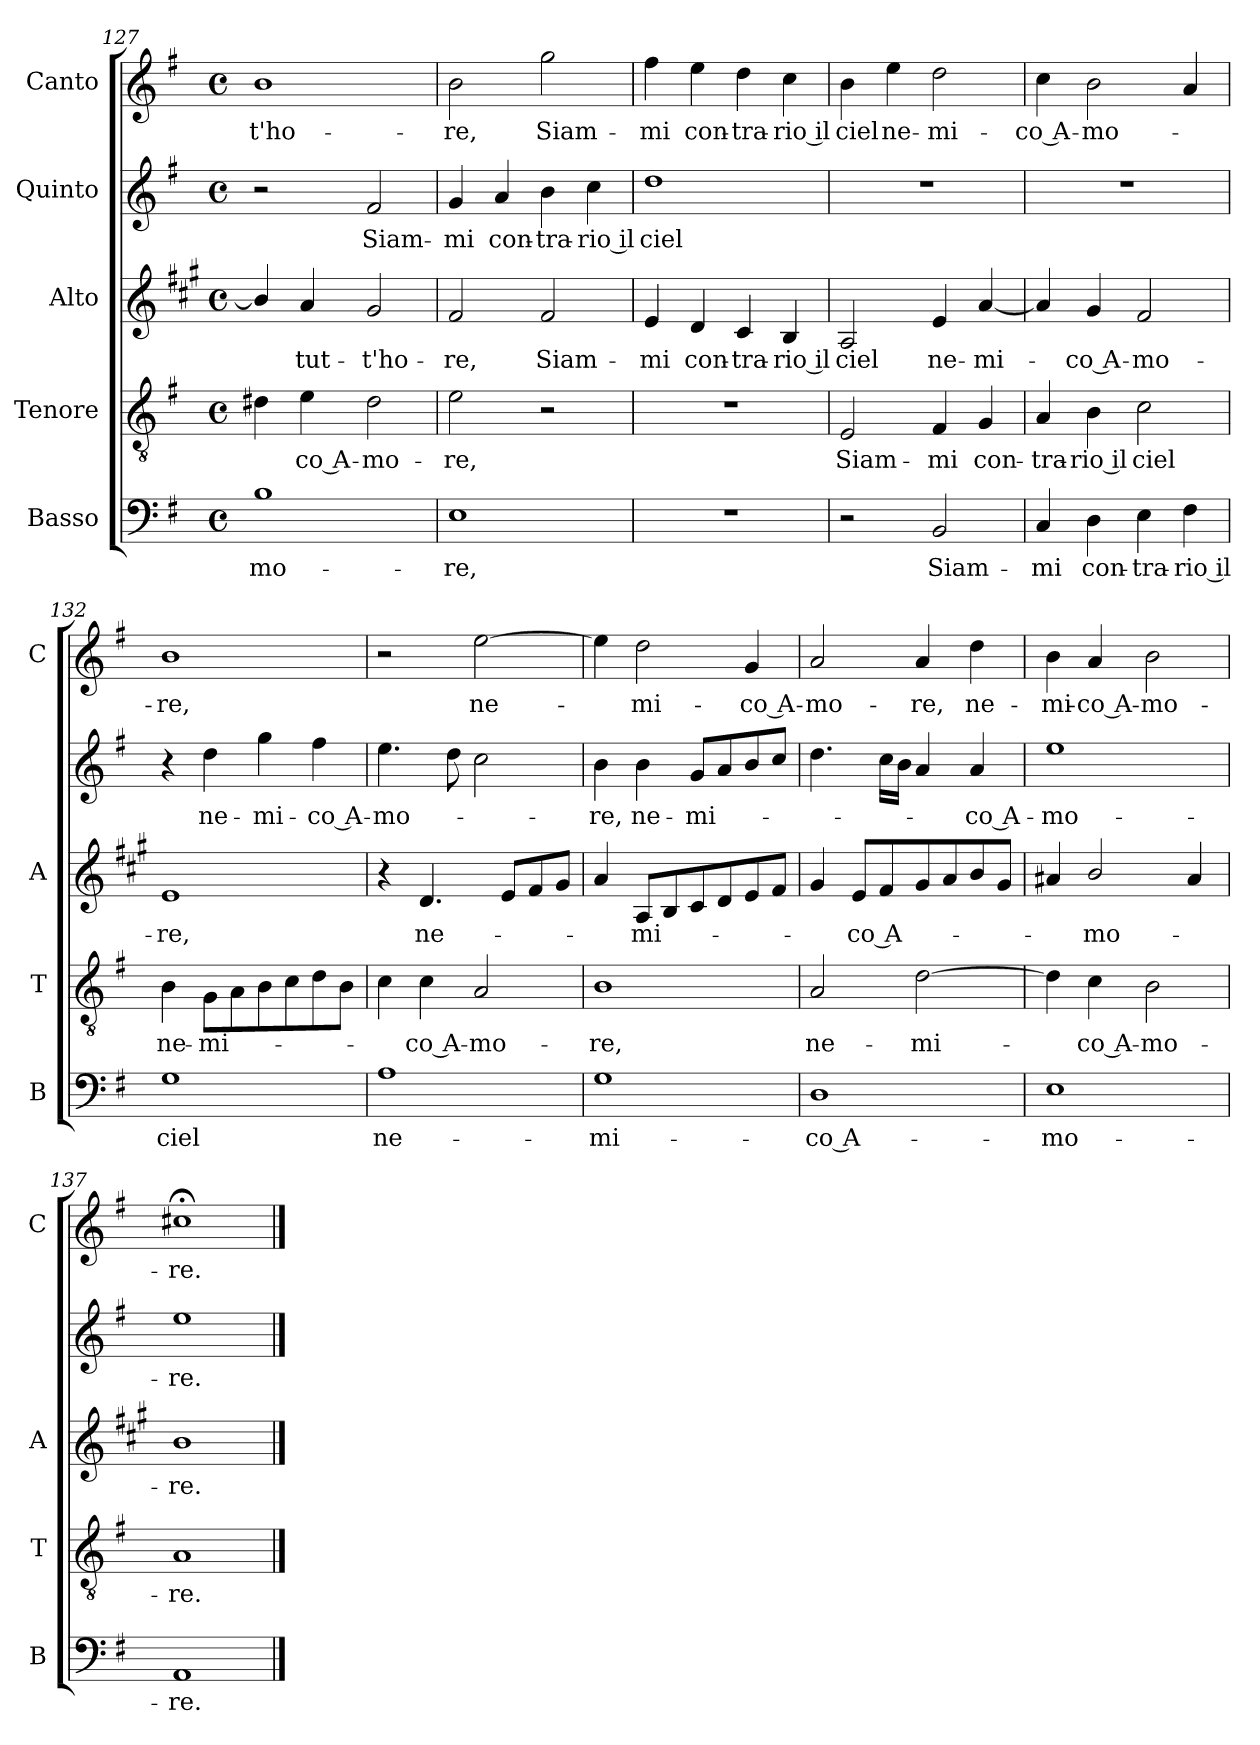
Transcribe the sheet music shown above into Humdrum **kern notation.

**kern	**text	**kern	**text	**kern	**text	**kern	**text	**kern	**text
*part5	*part5	*part4	*part4	*part3	*part3	*part2	*part2	*part1	*part1
*staff5	*staff5	*staff4	*staff4	*staff3	*staff3	*staff2	*staff2	*staff1	*staff1
*I"Basso	*	*I"Tenore	*	*I"Alto	*	*I"Quinto	*	*I"Canto	*
*I'B	*	*I'T	*	*I'A	*	*	*	*I'C	*
*clefF4	*	*clefGv2	*	*clefG2	*	*clefG2	*	*clefG2	*
*	*	*	*	*ITrd1c2	*	*	*	*	*
*k[f#]	*	*k[f#]	*	*k[f#]	*	*k[f#]	*	*k[f#]	*
*G:	*	*G:	*	*G:	*	*G:	*	*G:	*
*M4/4	*	*M4/4	*	*M4/4	*	*M4/4	*	*M4/4	*
*met(c)	*	*met(c)	*	*met(c)	*	*met(c)	*	*met(c)	*
=127	=127	=127	=127	=127	=127	=127	=127	=127	=127
!	!LO:LY:b	!	!	!	!	!	!	!	!LO:LY:b
1B	-mo-	4d#X\	.	4a/]	.	2r	.	1b	-t'ho-
!	!	!	!LO:LY:b	!	!LO:LY:b	!	!	!	!
.	.	4e\	-co A-	4g/	tut-	.	.	.	.
!	!	!	!LO:LY:b	!	!LO:LY:b	!	!LO:LY:b	!	!
.	.	2d#\	-mo-	2f#/	-t'ho-	2f#/	Siam-	.	.
=128	=128	=128	=128	=128	=128	=128	=128	=128	=128
!	!LO:LY:b	!	!LO:LY:b	!	!LO:LY:b	!	!LO:LY:b	!	!LO:LY:b
1E	-re,	2e\	-re,	2e/	-re,	4g/	-mi	2b\	-re,
!	!	!	!	!	!	!	!LO:LY:b	!	!
.	.	.	.	.	.	4a/	con-	.	.
!	!	!	!	!	!LO:LY:b	!	!LO:LY:b	!	!LO:LY:b
.	.	2r	.	2e/	Siam-	4b\	-tra-	2gg\	Siam-
!	!	!	!	!	!	!	!LO:LY:b	!	!
.	.	.	.	.	.	4cc\	-rio il	.	.
=129	=129	=129	=129	=129	=129	=129	=129	=129	=129
!	!	!	!	!	!LO:LY:b	!	!LO:LY:b	!	!LO:LY:b
1r	.	1r	.	4d/	-mi	1dd	ciel	4ff#\	-mi
!	!	!	!	!	!LO:LY:b	!	!	!	!LO:LY:b
.	.	.	.	4c/	con-	.	.	4ee\	con-
!	!	!	!	!	!LO:LY:b	!	!	!	!LO:LY:b
.	.	.	.	4B/	-tra-	.	.	4dd\	-tra-
!	!	!	!	!	!LO:LY:b	!	!	!	!LO:LY:b
.	.	.	.	4A/	-rio il	.	.	4cc\	-rio il
!!LO:LB:g=z
=130	=130	=130	=130	=130	=130	=130	=130	=130	=130
!	!	!	!LO:LY:b	!	!LO:LY:b	!	!	!	!LO:LY:b
2r	.	2E/	Siam-	2G/	ciel	1r	.	4b\	ciel
!	!	!	!	!	!	!	!	!	!LO:LY:b
.	.	.	.	.	.	.	.	4ee\	ne-
!	!LO:LY:b	!	!LO:LY:b	!	!LO:LY:b	!	!	!	!LO:LY:b
2BB/	Siam-	4F#/	-mi	4d/	ne-	.	.	2dd\	-mi-
!	!	!	!LO:LY:b	!	!LO:LY:b	!	!	!	!
.	.	4G/	con-	[4g/	-mi-	.	.	.	.
=131	=131	=131	=131	=131	=131	=131	=131	=131	=131
!	!LO:LY:b	!	!LO:LY:b	!	!	!	!	!	!LO:LY:b
4C/	-mi	4A/	-tra-	4g/]	.	1r	.	4cc\	-co A-
!	!LO:LY:b	!	!LO:LY:b	!	!LO:LY:b	!	!	!	!LO:LY:b
4D\	con-	4B\	-rio il	4f#/	-co A-	.	.	2b\	-mo-
!	!LO:LY:b	!	!LO:LY:b	!	!LO:LY:b	!	!	!	!
4E\	-tra-	2c\	ciel	2e/	-mo-	.	.	.	.
!	!LO:LY:b	!	!	!	!	!	!	!	!
4F#\	-rio il	.	.	.	.	.	.	4a/	.
=132	=132	=132	=132	=132	=132	=132	=132	=132	=132
!	!LO:LY:b	!	!LO:LY:b	!	!LO:LY:b	!	!	!	!LO:LY:b
1G	ciel	4B\	ne-	1d	-re,	4r	.	1b	-re,
!	!	!	!LO:LY:b	!	!	!	!LO:LY:b	!	!
.	.	8G\L	-mi-	.	.	4dd\	ne-	.	.
.	.	8A\	.	.	.	.	.	.	.
!	!	!	!	!	!	!	!LO:LY:b	!	!
.	.	8B\	.	.	.	4gg\	-mi-	.	.
.	.	8c\	.	.	.	.	.	.	.
!	!	!	!	!	!	!	!LO:LY:b	!	!
.	.	8d\	.	.	.	4ff#\	-co A-	.	.
.	.	8B\J	.	.	.	.	.	.	.
=133	=133	=133	=133	=133	=133	=133	=133	=133	=133
!	!LO:LY:b	!	!	!	!	!	!LO:LY:b	!	!
1A	ne-	4c\	.	4r	.	4.ee\	-mo-	2r	.
!	!	!	!LO:LY:b	!	!LO:LY:b	!	!	!	!
.	.	4c\	-co A-	4.c/	ne-	.	.	.	.
.	.	.	.	.	.	8dd\	.	.	.
!	!	!	!LO:LY:b	!	!	!	!	!	!LO:LY:b
.	.	2A/	-mo-	.	.	2cc\	.	[2ee\	ne-
.	.	.	.	8d/L	.	.	.	.	.
.	.	.	.	8e/	.	.	.	.	.
.	.	.	.	8f#/J	.	.	.	.	.
=134	=134	=134	=134	=134	=134	=134	=134	=134	=134
!	!LO:LY:b	!	!LO:LY:b	!	!	!	!LO:LY:b	!	!
1G	-mi-	1B	-re,	4g/	.	4b\	-re,	4ee\]	.
!	!	!	!	!	!LO:LY:b	!	!LO:LY:b	!	!LO:LY:b
.	.	.	.	8G/L	-mi-	4b\	ne-	2dd\	-mi-
.	.	.	.	8A/	.	.	.	.	.
!	!	!	!	!	!	!	!LO:LY:b	!	!
.	.	.	.	8B/	.	8g/L	-mi-	.	.
.	.	.	.	8c/	.	8a/	.	.	.
!	!	!	!	!	!	!	!	!	!LO:LY:b
.	.	.	.	8d/	.	8b/	.	4g/	-co A-
.	.	.	.	8e/J	.	8cc/J	.	.	.
=135	=135	=135	=135	=135	=135	=135	=135	=135	=135
!	!LO:LY:b	!	!LO:LY:b	!	!	!	!	!	!LO:LY:b
1D	-co A-	2A/	ne-	4f#/	.	4.dd\	.	2a/	-mo-
!	!	!	!	!	!LO:LY:b	!	!	!	!
.	.	.	.	8d/L	-co A-	.	.	.	.
.	.	.	.	8e/	.	16cc\LL	.	.	.
.	.	.	.	.	.	16b\JJ	.	.	.
!	!	!	!LO:LY:b	!	!	!	!	!	!LO:LY:b
.	.	[2d\	-mi-	8f#/	.	4a/	.	4a/	-re,
.	.	.	.	8g/	.	.	.	.	.
!	!	!	!	!	!	!	!LO:LY:b	!	!LO:LY:b
.	.	.	.	8a/	.	4a/	-co A-	4dd\	ne-
.	.	.	.	8f#/J	.	.	.	.	.
=136	=136	=136	=136	=136	=136	=136	=136	=136	=136
!	!LO:LY:b	!	!	!	!	!	!LO:LY:b	!	!LO:LY:b
1E	-mo-	4d\]	.	4g#X/	.	1ee	-mo-	4b\	-mi-
!	!	!	!LO:LY:b	!	!LO:LY:b	!	!	!	!LO:LY:b
.	.	4c\	-co A-	2a/	-mo-	.	.	4a/	-co A-
!	!	!	!LO:LY:b	!	!	!	!	!	!LO:LY:b
.	.	2B\	-mo-	.	.	.	.	2b\	-mo-
.	.	.	.	4g#/	.	.	.	.	.
=137	=137	=137	=137	=137	=137	=137	=137	=137	=137
!	!LO:LY:b	!	!LO:LY:b	!	!LO:LY:b	!	!LO:LY:b	!	!LO:LY:b
1AA	-re.	1A	-re.	1a	-re.	1ee	-re.	1cc#X;<	-re.
==	==	==	==	==	==	==	==	==	==
*-	*-	*-	*-	*-	*-	*-	*-	*-	*-
